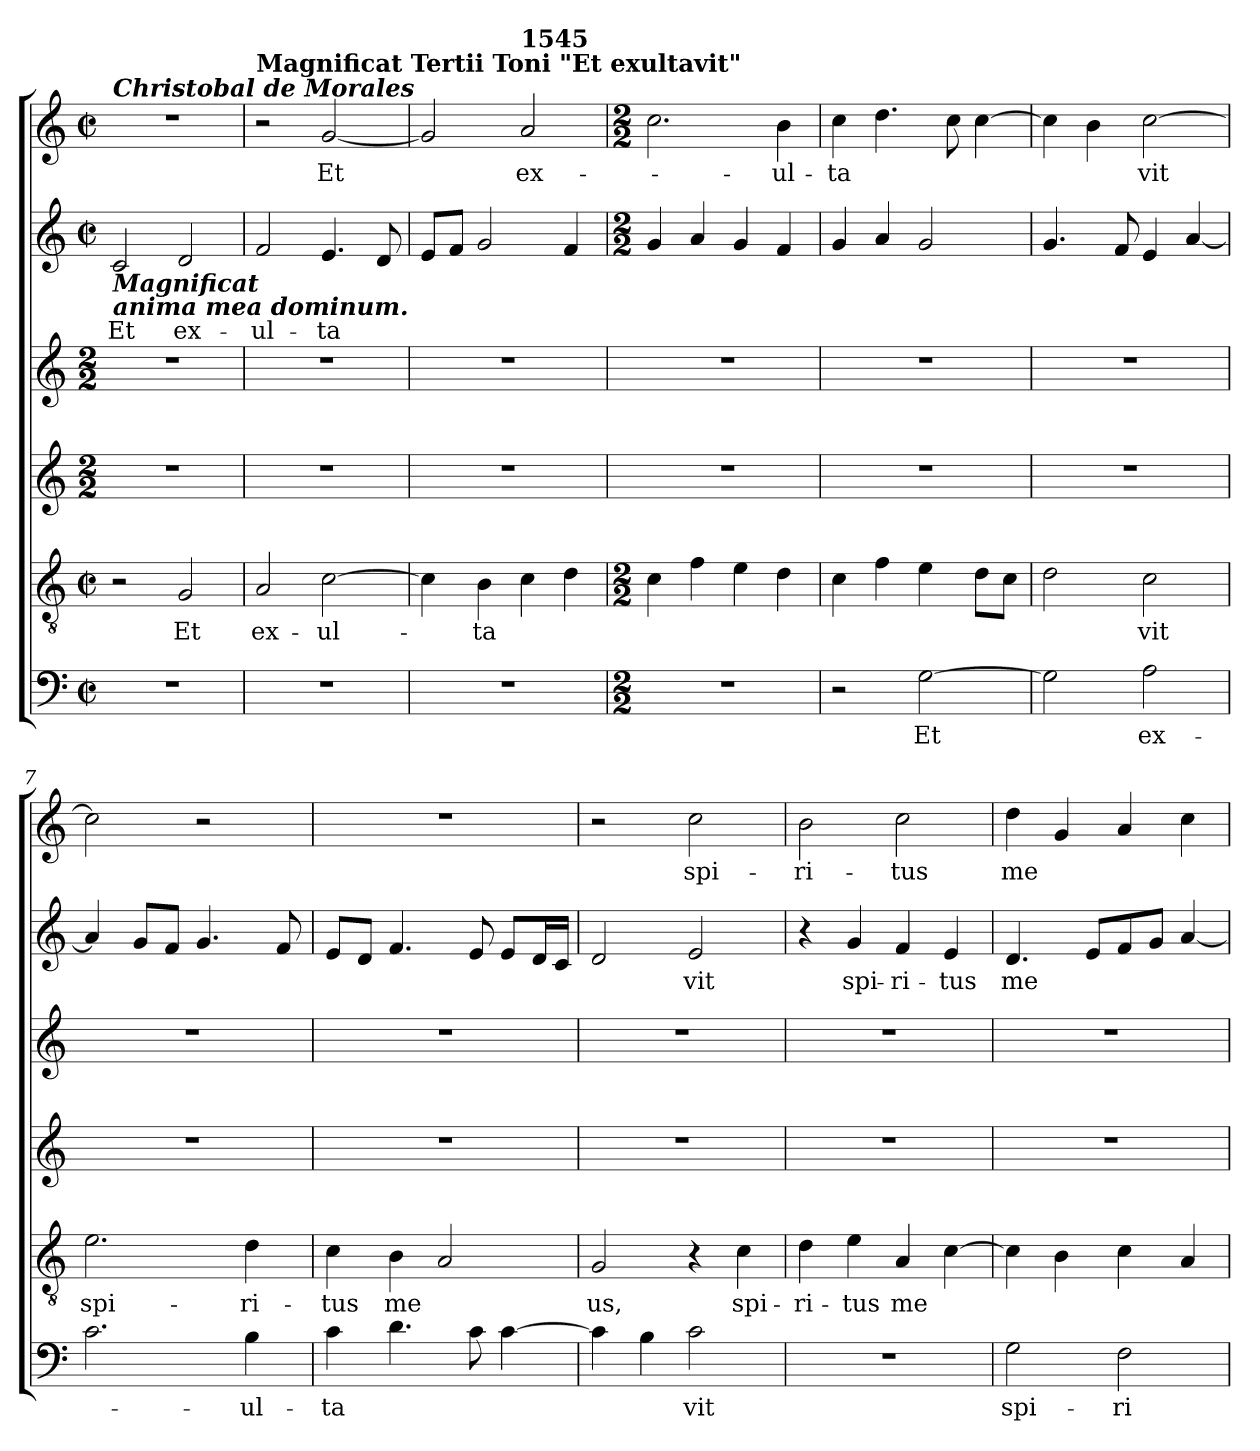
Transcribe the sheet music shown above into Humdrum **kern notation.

**kern	**text	**kern	**text	**kern	**kern	**kern	**text	**kern	**text
*part6	*part6	*part5	*part5	*part4	*part3	*part2	*part2	*part1	*part1
*staff6	*staff6	*staff5	*staff5	*staff4	*staff3	*staff2	*staff2	*staff1	*staff1
*clefF4	*	*clefGv2	*	*clefG2	*clefG2	*clefG2	*	*clefG2	*
*k[]	*	*k[]	*	*k[]	*k[]	*k[]	*	*k[]	*
*C:	*	*C:	*	*C:	*C:	*C:	*	*C:	*
*M2/2	*	*M2/2	*	*M2/2	*M2/2	*M2/2	*	*M2/2	*
*met(c|)	*	*met(c|)	*	*	*	*met(c|)	*	*met(c|)	*
=1	=1	=1	=1	=1	=1	=1	=1	=1	=1
!	!	!	!	!	!	!	!	!LO:TX:a:Bi:t=Christobal de Morales	!
!	!	!	!	!	!	!LO:TX:b:Bi:t=Magnificat\nanima mea dominum.	!	!	!
!	!	!	!	!	!	!	!LO:LY:b	!	!
1r	.	2r	.	1r	1r	2c/	Et	1r	.
!	!	!	!LO:LY:b	!	!	!	!LO:LY:b	!	!
.	.	2G/	Et	.	.	2d/	ex-	.	.
=2	=2	=2	=2	=2	=2	=2	=2	=2	=2
!	!	!	!	!	!	!	!	!LO:TX:a:B:t=Magnificat Tertii Toni "Et exultavit"	!
!	!	!	!LO:LY:b	!	!	!	!LO:LY:b	!	!
1r	.	2A/	ex-	1r	1r	2f/	-ul-	2r	.
!	!	!	!LO:LY:b	!	!	!	!LO:LY:b	!	!LO:LY:b
.	.	[2c\	-ul-	.	.	4.e/	-ta	[2g/	Et
.	.	.	.	.	.	8d/	.	.	.
=3	=3	=3	=3	=3	=3	=3	=3	=3	=3
1r	.	4c\]	.	1r	1r	8e/L	.	2g/]	.
.	.	.	.	.	.	8f/J	.	.	.
!	!	!	!LO:LY:b	!	!	!	!	!	!
.	.	4B\	-ta	.	.	2g/	.	.	.
!	!	!	!	!	!	!	!	!LO:TX:a:B:t=1545	!
!	!	!	!	!	!	!	!	!	!LO:LY:b
.	.	4c\	.	.	.	.	.	2a/	ex-
.	.	4d\	.	.	.	4f/	.	.	.
!!LO:LB:g=z
=4	=4	=4	=4	=4	=4	=4	=4	=4	=4
*M2/2	*	*M2/2	*	*	*	*M2/2	*	*M2/2	*
1r	.	4c\	.	1r	1r	4g/	.	2.cc\	.
.	.	4f\	.	.	.	4a/	.	.	.
.	.	4e\	.	.	.	4g/	.	.	.
!	!	!	!	!	!	!	!	!	!LO:LY:b
.	.	4d\	.	.	.	4f/	.	4b\	-ul-
=5	=5	=5	=5	=5	=5	=5	=5	=5	=5
!	!	!	!	!	!	!	!	!	!LO:LY:b
2r	.	4c\	.	1r	1r	4g/	.	4cc\	-ta
.	.	4f\	.	.	.	4a/	.	4.dd\	.
!	!LO:LY:b	!	!	!	!	!	!	!	!
[2G\	Et	4e\	.	.	.	2g/	.	.	.
.	.	.	.	.	.	.	.	8cc\	.
.	.	8d\L	.	.	.	.	.	[4cc\	.
.	.	8c\J	.	.	.	.	.	.	.
=6	=6	=6	=6	=6	=6	=6	=6	=6	=6
2G\]	.	2d\	.	1r	1r	4.g/	.	4cc\]	.
.	.	.	.	.	.	.	.	4b\	.
.	.	.	.	.	.	8f/	.	.	.
!	!LO:LY:b	!	!LO:LY:b	!	!	!	!	!	!LO:LY:b
2A\	ex-	2c\	vit	.	.	4e/	.	[2cc\	vit
.	.	.	.	.	.	[4a/	.	.	.
=7	=7	=7	=7	=7	=7	=7	=7	=7	=7
!	!	!	!LO:LY:b	!	!	!	!	!	!
2.c\	.	2.e\	spi-	1r	1r	4a/]	.	2cc\]	.
.	.	.	.	.	.	8g/L	.	.	.
.	.	.	.	.	.	8f/J	.	.	.
.	.	.	.	.	.	4.g/	.	2r	.
!	!LO:LY:b	!	!LO:LY:b	!	!	!	!	!	!
4B\	-ul-	4d\	-ri-	.	.	.	.	.	.
.	.	.	.	.	.	8f/	.	.	.
=8	=8	=8	=8	=8	=8	=8	=8	=8	=8
!	!LO:LY:b	!	!LO:LY:b	!	!	!	!	!	!
4c\	-ta	4c\	-tus	1r	1r	8e/L	.	1r	.
.	.	.	.	.	.	8d/J	.	.	.
!	!	!	!LO:LY:b	!	!	!	!	!	!
4.d\	.	4B\	me	.	.	4.f/	.	.	.
.	.	2A/	.	.	.	.	.	.	.
8c\	.	.	.	.	.	8e/	.	.	.
[4c\	.	.	.	.	.	8e/L	.	.	.
.	.	.	.	.	.	16d/L	.	.	.
.	.	.	.	.	.	16c/JJ	.	.	.
!!LO:LB:g=z
=9	=9	=9	=9	=9	=9	=9	=9	=9	=9
!	!	!	!LO:LY:b	!	!	!	!	!	!
4c\]	.	2G/	us,	1r	1r	2d/	.	2r	.
4B\	.	.	.	.	.	.	.	.	.
!	!LO:LY:b	!	!	!	!	!	!LO:LY:b	!	!LO:LY:b
2c\	vit	4r	.	.	.	2e/	vit	2cc\	spi-
!	!	!	!LO:LY:b	!	!	!	!	!	!
.	.	4c\	spi-	.	.	.	.	.	.
=10	=10	=10	=10	=10	=10	=10	=10	=10	=10
!	!	!	!LO:LY:b	!	!	!	!	!	!LO:LY:b
1r	.	4d\	-ri-	1r	1r	4r	.	2b\	-ri-
!	!	!	!LO:LY:b	!	!	!	!LO:LY:b	!	!
.	.	4e\	-tus	.	.	4g/	spi-	.	.
!	!	!	!LO:LY:b	!	!	!	!LO:LY:b	!	!LO:LY:b
.	.	4A/	me	.	.	4f/	-ri-	2cc\	-tus
!	!	!	!	!	!	!	!LO:LY:b	!	!
.	.	[4c\	.	.	.	4e/	-tus	.	.
=11	=11	=11	=11	=11	=11	=11	=11	=11	=11
!	!LO:LY:b	!	!	!	!	!	!LO:LY:b	!	!LO:LY:b
2G\	spi-	4c\]	.	1r	1r	4.d/	me	4dd\	me
.	.	4B\	.	.	.	.	.	4g/	.
.	.	.	.	.	.	8e/L	.	.	.
!	!LO:LY:b	!	!	!	!	!	!	!	!
2F\	-ri-	4c\	.	.	.	8f/	.	4a/	.
.	.	.	.	.	.	8g/J	.	.	.
.	.	4A/	.	.	.	[4a/	.	4cc\	.
=	=	=	=	=	=	=	=	=	=
*-	*-	*-	*-	*-	*-	*-	*-	*-	*-
